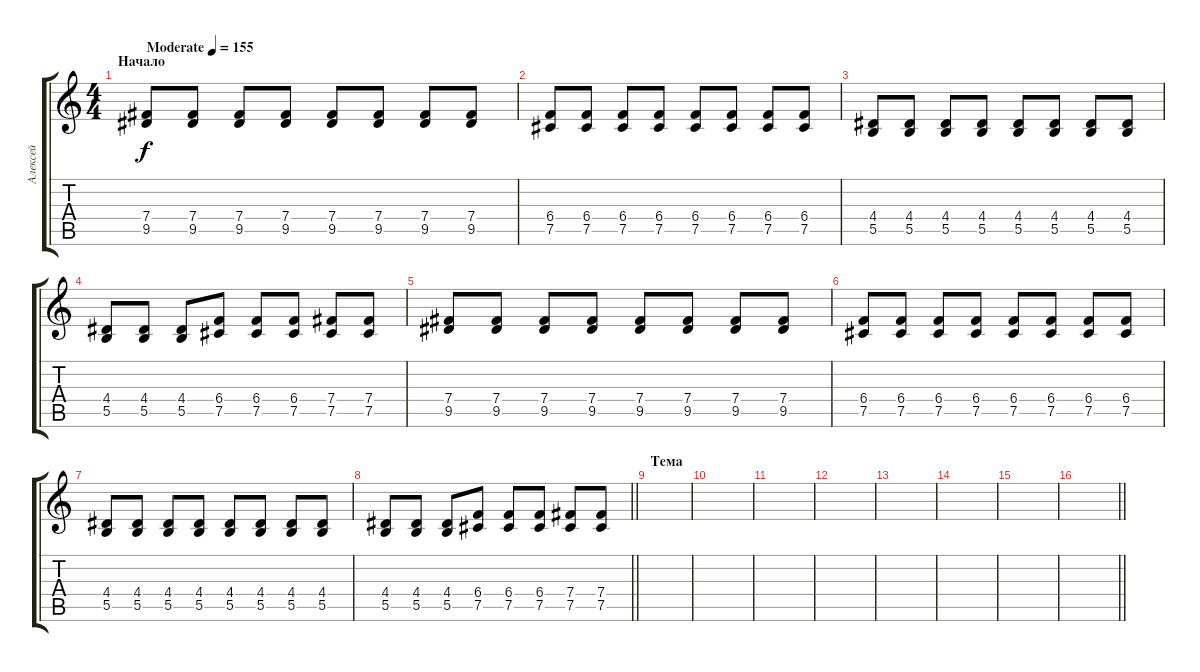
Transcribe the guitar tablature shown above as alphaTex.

\track ("Алексей" "Алексей") {instrument electricguitarclean}
\staff {score tabs}
\tuning (Db4 Ab3 E3 B2 Gb2 B1) {hide}
\ts (4 4)
\section ("" "Начало")
\tempo (155 "Moderate")
\clef g2
\ks c
(7.4 9.5).8{dy f instrument electricguitarclean} (7.4 9.5).8 (7.4 9.5).8 (7.4 9.5).8 (7.4 9.5).8 (7.4 9.5).8 (7.4 9.5).8 (7.4 9.5).8 |
(6.4 7.5).8 (6.4 7.5).8 (6.4 7.5).8 (6.4 7.5).8 (6.4 7.5).8 (6.4 7.5).8 (6.4 7.5).8 (6.4 7.5).8 |
(4.4 5.5).8 (4.4 5.5).8 (4.4 5.5).8 (4.4 5.5).8 (4.4 5.5).8 (4.4 5.5).8 (4.4 5.5).8 (4.4 5.5).8 |
(4.4 5.5).8 (4.4 5.5).8 (4.4 5.5).8 (6.4 7.5).8 (6.4 7.5).8 (6.4 7.5).8 (7.4 7.5).8 (7.4 7.5).8 |
(7.4 9.5).8 (7.4 9.5).8 (7.4 9.5).8 (7.4 9.5).8 (7.4 9.5).8 (7.4 9.5).8 (7.4 9.5).8 (7.4 9.5).8 |
(6.4 7.5).8 (6.4 7.5).8 (6.4 7.5).8 (6.4 7.5).8 (6.4 7.5).8 (6.4 7.5).8 (6.4 7.5).8 (6.4 7.5).8 |
(4.4 5.5).8 (4.4 5.5).8 (4.4 5.5).8 (4.4 5.5).8 (4.4 5.5).8 (4.4 5.5).8 (4.4 5.5).8 (4.4 5.5).8 |
\barLineRight lightlight
(4.4 5.5).8 (4.4 5.5).8 (4.4 5.5).8 (6.4 7.5).8 (6.4 7.5).8 (6.4 7.5).8 (7.4 7.5).8 (7.4 7.5).8 |
\section ("" "Тема")
|
|
|
|
|
|
|
\barLineRight lightlight
